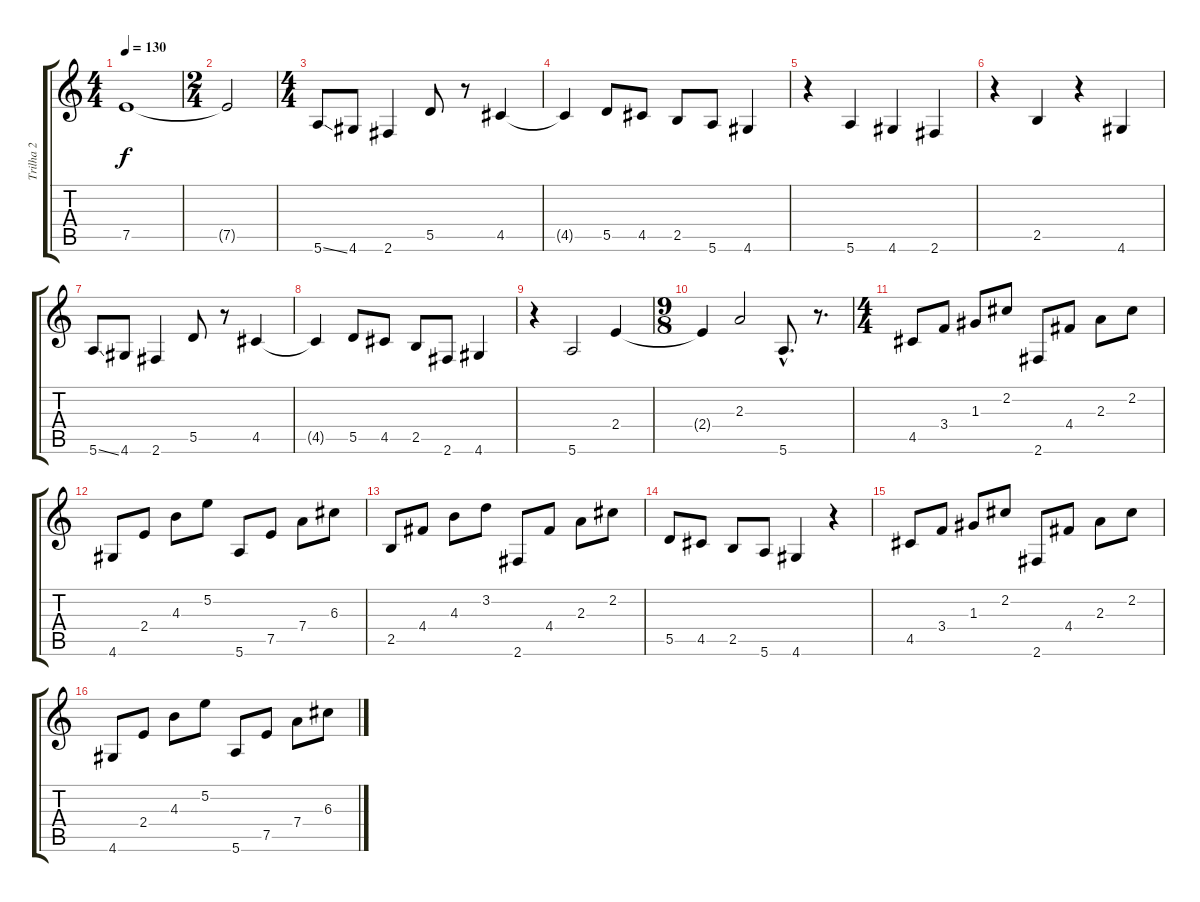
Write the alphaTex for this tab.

\track ("Trilha 2" "Trilha 2") {instrument acousticguitarsteel}
\staff {score tabs}
\tuning (E4 B3 G3 D3 A2 E2) {hide}
\ts (4 4)
\tempo 130
\clef g2
\ks c
7.5{t}.1{dy f} |
\ts (2 4)
7.5{t}.2 |
\ts (4 4)
5.6{ss}.8 4.6.8 2.6.4 5.5.8 r.8 4.5.4 |
4.5{t}.4 5.5.8 4.5.8 2.5.8 5.6.8 4.6.4 |
r.4 5.6.4 4.6.4 2.6.4 |
r.4 2.5.4 r.4 4.6.4 |
5.6{ss}.8 4.6.8 2.6.4 5.5.8 r.8 4.5.4 |
4.5{t}.4 5.5.8 4.5.8 2.5.8 2.6.8 4.6.4 |
r.4 5.6.2 2.4.4 |
\ts (9 8)
2.4{t}.4 2.3.2 5.6{hac}.8{d} r.8{d} |
\ts (4 4)
4.5.8 3.4.8 1.3.8 2.2.8 2.6.8 4.4.8 2.3.8 2.2.8 |
4.6.8 2.4.8 4.3.8 5.2.8 5.6.8 7.5.8 7.4.8 6.3.8 |
2.5.8 4.4.8 4.3.8 3.2.8 2.6.8 4.4.8 2.3.8 2.2.8 |
5.5.8 4.5.8 2.5.8 5.6.8 4.6.4 r.4 |
4.5.8 3.4.8 1.3.8 2.2.8 2.6.8 4.4.8 2.3.8 2.2.8 |
4.6.8 2.4.8 4.3.8 5.2.8 5.6.8 7.5.8 7.4.8 6.3.8
